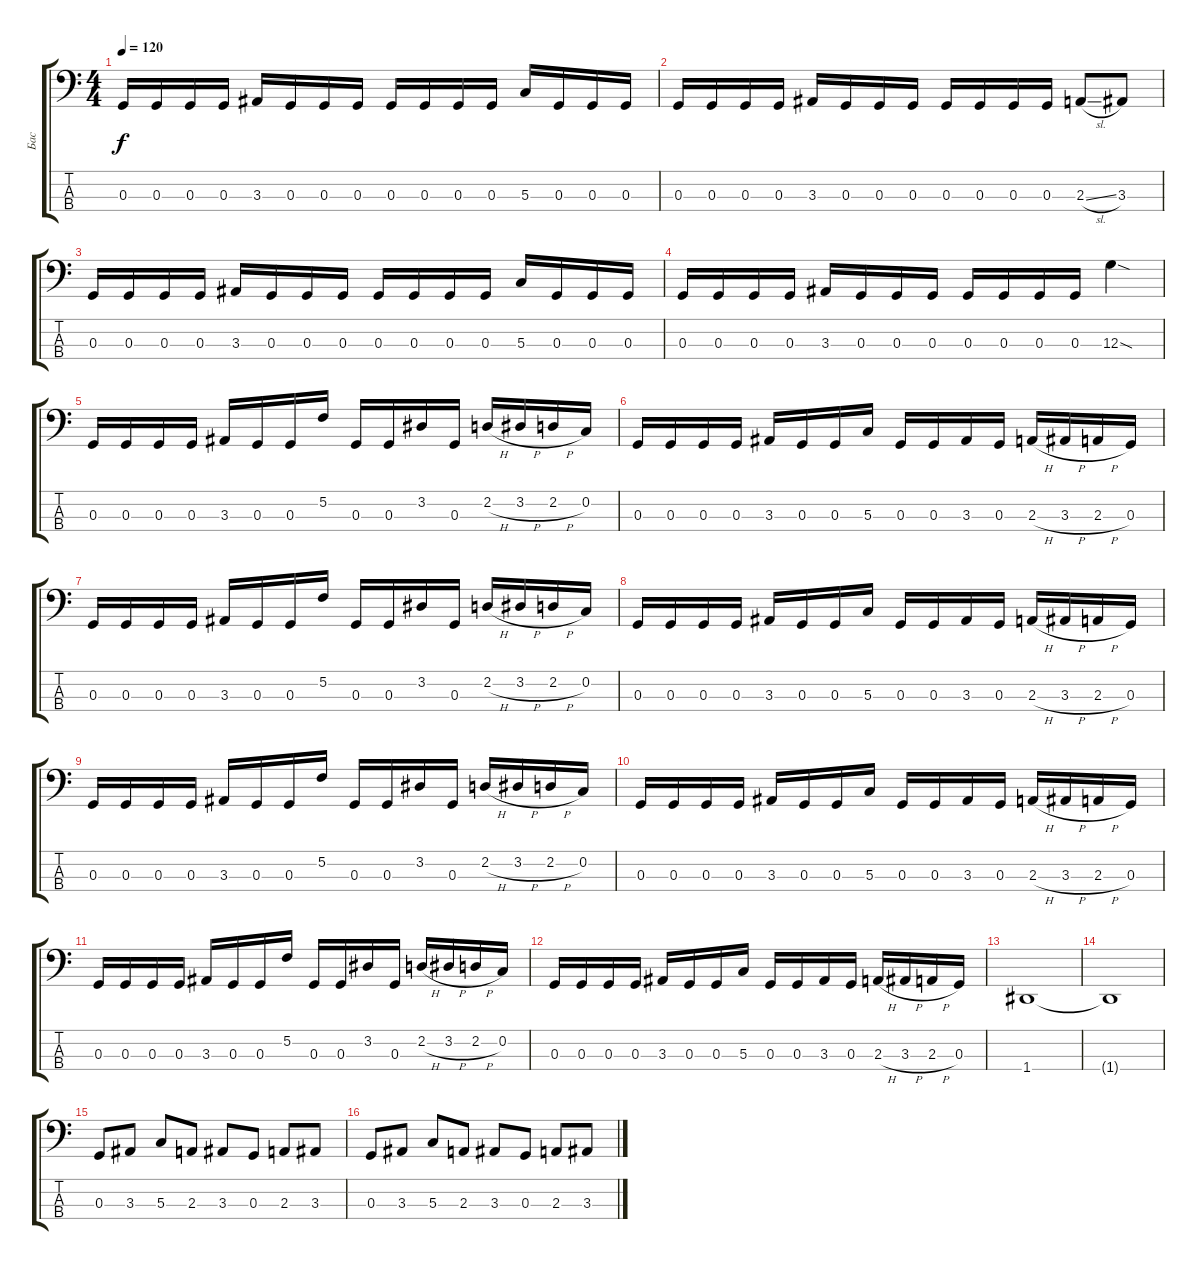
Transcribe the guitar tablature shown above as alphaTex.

\track ("Бас" "Бас") {instrument electricbassfinger}
\staff {score tabs}
\tuning (F2 C2 G1 D1) {hide}
\ts (4 4)
\tempo 120
\clef f4
\ks c
0.3.16{dy f} 0.3.16 0.3.16 0.3.16 3.3.16 0.3.16 0.3.16 0.3.16 0.3.16 0.3.16 0.3.16 0.3.16 5.3.16 0.3.16 0.3.16 0.3.16 |
0.3.16 0.3.16 0.3.16 0.3.16 3.3.16 0.3.16 0.3.16 0.3.16 0.3.16 0.3.16 0.3.16 0.3.16 2.3{sl}.8 3.3.8 |
0.3.16 0.3.16 0.3.16 0.3.16 3.3.16 0.3.16 0.3.16 0.3.16 0.3.16 0.3.16 0.3.16 0.3.16 5.3.16 0.3.16 0.3.16 0.3.16 |
0.3.16 0.3.16 0.3.16 0.3.16 3.3.16 0.3.16 0.3.16 0.3.16 0.3.16 0.3.16 0.3.16 0.3.16 12.3{sod}.4 |
0.3.16 0.3.16 0.3.16 0.3.16 3.3.16 0.3.16 0.3.16 5.2.16 0.3.16 0.3.16 3.2.16 0.3.16 2.2{h}.16 3.2{h}.16 2.2{h}.16 0.2.16 |
0.3.16 0.3.16 0.3.16 0.3.16 3.3.16 0.3.16 0.3.16 5.3.16 0.3.16 0.3.16 3.3.16 0.3.16 2.3{h}.16 3.3{h}.16 2.3{h}.16 0.3.16 |
0.3.16 0.3.16 0.3.16 0.3.16 3.3.16 0.3.16 0.3.16 5.2.16 0.3.16 0.3.16 3.2.16 0.3.16 2.2{h}.16 3.2{h}.16 2.2{h}.16 0.2.16 |
0.3.16 0.3.16 0.3.16 0.3.16 3.3.16 0.3.16 0.3.16 5.3.16 0.3.16 0.3.16 3.3.16 0.3.16 2.3{h}.16 3.3{h}.16 2.3{h}.16 0.3.16 |
0.3.16 0.3.16 0.3.16 0.3.16 3.3.16 0.3.16 0.3.16 5.2.16 0.3.16 0.3.16 3.2.16 0.3.16 2.2{h}.16 3.2{h}.16 2.2{h}.16 0.2.16 |
0.3.16 0.3.16 0.3.16 0.3.16 3.3.16 0.3.16 0.3.16 5.3.16 0.3.16 0.3.16 3.3.16 0.3.16 2.3{h}.16 3.3{h}.16 2.3{h}.16 0.3.16 |
0.3.16 0.3.16 0.3.16 0.3.16 3.3.16 0.3.16 0.3.16 5.2.16 0.3.16 0.3.16 3.2.16 0.3.16 2.2{h}.16 3.2{h}.16 2.2{h}.16 0.2.16 |
0.3.16 0.3.16 0.3.16 0.3.16 3.3.16 0.3.16 0.3.16 5.3.16 0.3.16 0.3.16 3.3.16 0.3.16 2.3{h}.16 3.3{h}.16 2.3{h}.16 0.3.16 |
1.4.1 |
1.4{t}.1 |
0.3.8 3.3.8 5.3.8 2.3.8 3.3.8 0.3.8 2.3.8 3.3.8 |
0.3.8 3.3.8 5.3.8 2.3.8 3.3.8 0.3.8 2.3.8 3.3.8
